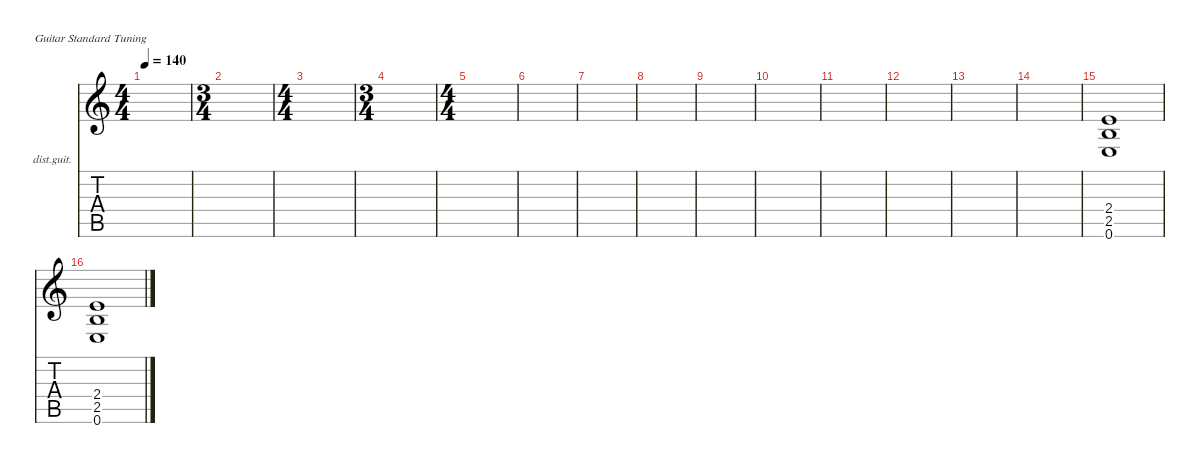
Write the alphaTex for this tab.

\defaultSystemsLayout 4
\hideDynamics
\bracketExtendMode nobrackets
\firstSystemTrackNameOrientation horizontal
\otherSystemsTrackNameOrientation horizontal
\track ("Rythm Guitar" "dist.guit.") {instrument distortionguitar}
\staff {score tabs}
\tuning (E4 B3 G3 D3 A2 E2)
\ts (4 4)
\tempo 140
\clef g2
\ks c
|
\ts (3 4)
\beaming (8 2 2 2)
|
\ts (4 4)
\beaming (8 2 2 2 2)
|
\ts (3 4)
\beaming (8 2 2 2)
|
\ts (4 4)
\beaming (8 2 2 2 2)
|
|
|
|
|
|
|
|
|
|
(2.4 0.6 2.5).1 |
(0.6 2.5 2.4).1
